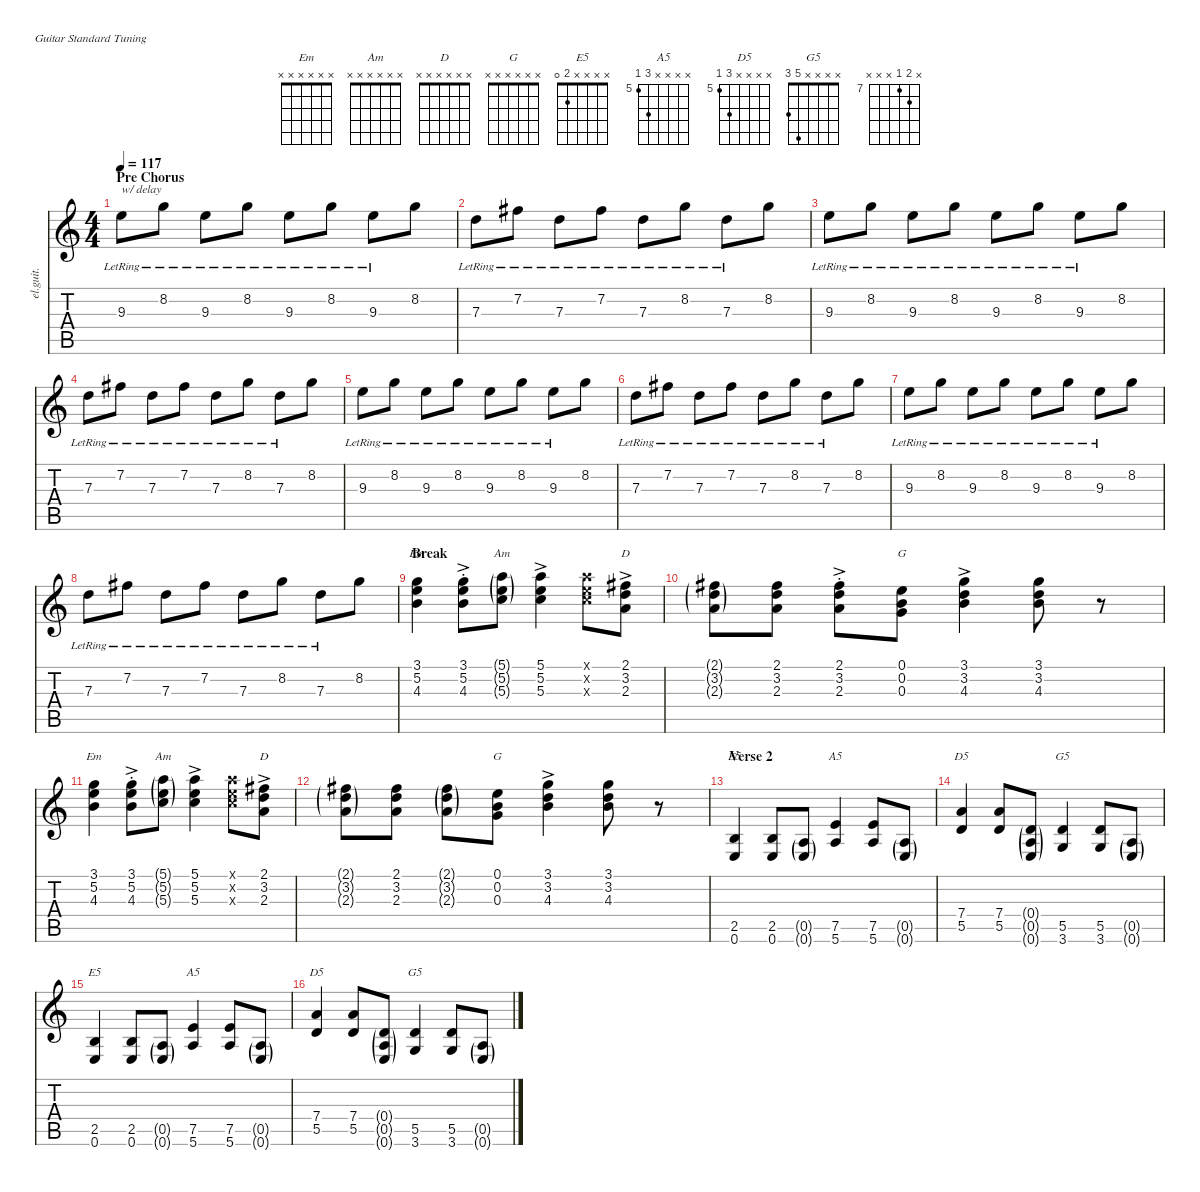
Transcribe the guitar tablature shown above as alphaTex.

\defaultSystemsLayout 4
\hideDynamics
\bracketExtendMode nobrackets
\otherSystemsTrackNameOrientation horizontal
\track ("Rivers Cuomo - Guitar" "el.guit.") {instrument electricguitarclean}
\staff {score tabs}
\tuning (E4 B3 G3 D3 A2 E2)
\chord ("Em" x x x x x x)
\chord ("Am" x x x x x x)
\chord ("D" x x x x x x)
\chord ("G" x x x x x x)
\chord ("E5" x x x x x x)
\chord ("A5" x x x x x x)
\chord ("D5" x x x x x x)
\chord ("G5" x x x x x x)
\chord ("" x 8 9 x x x) {firstfret 8}
\chord ("" x 7 7 x x x) {firstfret 7 barre 7}
\chord ("" x 8 7 x x x) {firstfret 7}
\chord ("E5" x x x x 2 0)
\chord ("A5" x x x x 7 5) {firstfret 5}
\chord ("D5" x x x x 7 5) {firstfret 5}
\chord ("G5" x x x x 5 3)
\ts (4 4)
\section ("" "Pre Chorus")
\tempo 117
\clef g2
\ks c
9.3{lr}.8{ch "" txt "w/ delay" dy f beam Down} 8.2{lr}.8{beam Down} 9.3{lr}.8{beam Down} 8.2{lr}.8{beam Down} 9.3{lr}.8{beam Down} 8.2{lr}.8{beam Down} 9.3{lr}.8{beam Down} 8.2.8{beam Down} |
7.3{lr}.8{ch "" beam Down} 7.2{lr acc #}.8{beam Down} 7.3{lr}.8{beam Down} 7.2{lr acc #}.8{beam Down} 7.3{lr}.8{ch "" beam Down} 8.2{lr}.8{beam Down} 7.3{lr}.8{beam Down} 8.2.8{beam Down} |
9.3{lr}.8{beam Down} 8.2{lr}.8{beam Down} 9.3{lr}.8{beam Down} 8.2{lr}.8{beam Down} 9.3{lr}.8{beam Down} 8.2{lr}.8{beam Down} 9.3{lr}.8{beam Down} 8.2.8{beam Down} |
7.3{lr}.8{beam Down} 7.2{lr acc #}.8{beam Down} 7.3{lr}.8{beam Down} 7.2{lr acc #}.8{beam Down} 7.3{lr}.8{beam Down} 8.2{lr}.8{beam Down} 7.3{lr}.8{beam Down} 8.2.8{beam Down} |
9.3{lr}.8{beam Down} 8.2{lr}.8{beam Down} 9.3{lr}.8{beam Down} 8.2{lr}.8{beam Down} 9.3{lr}.8{beam Down} 8.2{lr}.8{beam Down} 9.3{lr}.8{beam Down} 8.2.8{beam Down} |
7.3{lr}.8{beam Down} 7.2{lr acc #}.8{beam Down} 7.3{lr}.8{beam Down} 7.2{lr acc #}.8{beam Down} 7.3{lr}.8{beam Down} 8.2{lr}.8{beam Down} 7.3{lr}.8{beam Down} 8.2.8{beam Down} |
9.3{lr}.8{beam Down} 8.2{lr}.8{beam Down} 9.3{lr}.8{beam Down} 8.2{lr}.8{beam Down} 9.3{lr}.8{beam Down} 8.2{lr}.8{beam Down} 9.3{lr}.8{beam Down} 8.2.8{beam Down} |
7.3{lr}.8{beam Down} 7.2{lr acc #}.8{beam Down} 7.3{lr}.8{beam Down} 7.2{lr acc #}.8{beam Down} 7.3{lr}.8{beam Down} 8.2{lr}.8{beam Down} 7.3{lr}.8{beam Down} 8.2.8{beam Down} |
\section ("" "Break")
(3.1 5.2 4.3).4{ch "Em" beam Down} (3.1{ac st} 5.2{ac st} 4.3{ac st}).8{beam Down} (5.1{g} 5.2{g} 5.3{g}).8{ch "Am" beam Down} (5.1{ac} 5.2{ac} 5.3{ac}).4{beam Down} (5.1{x} 5.2{x} 5.3{x}).8{beam Down} (2.1{ac acc #} 3.2{ac} 2.3{ac}).8{ch "D" beam Down} |
(2.1{g acc #} 3.2{g} 2.3{g}).8{beam Down} (2.1{acc #} 3.2 2.3).8{beam Down} (2.1{ac st acc #} 3.2{ac st} 2.3{ac st}).8{beam Down} (0.1 0.2 0.3).8{ch "G" beam Down} (3.1{ac} 3.2{ac} 4.3{ac}).4{beam Down} (3.1 3.2 4.3).8{beam Down} r.8{beam Down} |
(3.1 5.2 4.3).4{ch "Em" beam Down} (3.1{ac st} 5.2{ac st} 4.3{ac st}).8{beam Down} (5.1{g} 5.2{g} 5.3{g}).8{ch "Am" beam Down} (5.1{ac} 5.2{ac} 5.3{ac}).4{beam Down} (5.1{x} 5.2{x} 5.3{x}).8{beam Down} (2.1{ac acc #} 3.2{ac} 2.3{ac}).8{ch "D" beam Down} |
(2.1{g acc #} 3.2{g} 2.3{g}).8{beam Down} (2.1{acc #} 3.2 2.3).8{beam Down} (2.1{g acc #} 3.2{g} 2.3{g}).8{beam Down} (0.1 0.2 0.3).8{ch "G" beam Down} (3.1{ac} 3.2{ac} 4.3{ac}).4{beam Down} (3.1 3.2 4.3).8{beam Down} r.8{beam Down} |
\section ("" "Verse 2")
(2.5 0.6).4{ch "E5" beam Up} (2.5 0.6).8{beam Up} (0.5{g} 0.6{g}).8{beam Up} (7.5 5.6).4{ch "A5" beam Up} (7.5 5.6).8{beam Up} (0.5{g} 0.6{g}).8{beam Up} |
(7.4 5.5).4{ch "D5" beam Up} (7.4 5.5).8{beam Up} (0.4{g} 0.5{g} 0.6{g}).8{beam Up} (5.5 3.6).4{ch "G5" beam Up} (5.5 3.6).8{beam Up} (0.5{g} 0.6{g}).8{beam Up} |
(2.5 0.6).4{ch "E5" beam Up} (2.5 0.6).8{beam Up} (0.5{g} 0.6{g}).8{beam Up} (7.5 5.6).4{ch "A5" beam Up} (7.5 5.6).8{beam Up} (0.5{g} 0.6{g}).8{beam Up} |
(7.4 5.5).4{ch "D5" beam Up} (7.4 5.5).8{beam Up} (0.4{g} 0.5{g} 0.6{g}).8{beam Up} (5.5 3.6).4{ch "G5" beam Up} (5.5 3.6).8{beam Up} (0.5{g} 0.6{g}).8{beam Up}
